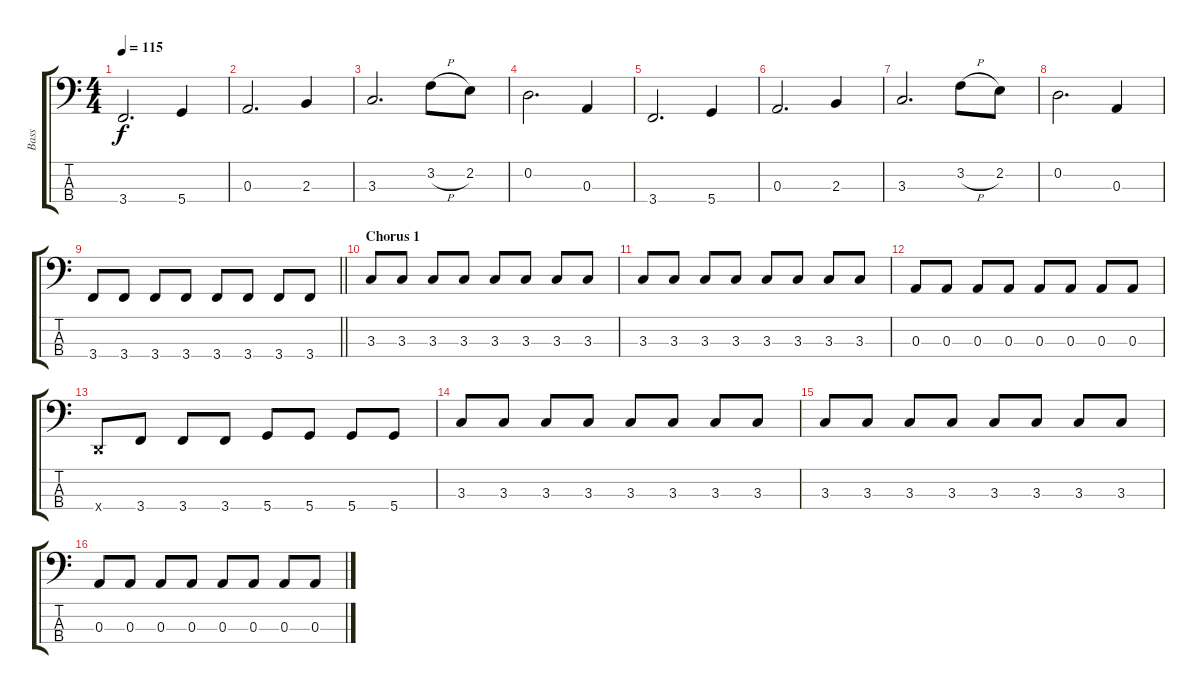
\track ("Bass" "Bass") {instrument electricbasspick}
\staff {score tabs}
\tuning (G2 D2 A1 D1) {hide}
\ts (4 4)
\tempo 115
\clef f4
\ks c
3.4.2{d dy f} 5.4.4 |
0.3.2{d} 2.3.4 |
3.3.2{d} 3.2{h}.8 2.2.8 |
0.2.2{d} 0.3.4 |
3.4.2{d} 5.4.4 |
0.3.2{d} 2.3.4 |
3.3.2{d} 3.2{h}.8 2.2.8 |
0.2.2{d} 0.3.4 |
\barLineRight lightlight
3.4.8 3.4.8 3.4.8 3.4.8 3.4.8 3.4.8 3.4.8 3.4.8 |
\section ("" "Chorus 1")
3.3.8 3.3.8 3.3.8 3.3.8 3.3.8 3.3.8 3.3.8 3.3.8 |
3.3.8 3.3.8 3.3.8 3.3.8 3.3.8 3.3.8 3.3.8 3.3.8 |
0.3.8 0.3.8 0.3.8 0.3.8 0.3.8 0.3.8 0.3.8 0.3.8 |
0.4{x}.8 3.4.8 3.4.8 3.4.8 5.4.8 5.4.8 5.4.8 5.4.8 |
3.3.8 3.3.8 3.3.8 3.3.8 3.3.8 3.3.8 3.3.8 3.3.8 |
3.3.8 3.3.8 3.3.8 3.3.8 3.3.8 3.3.8 3.3.8 3.3.8 |
0.3.8 0.3.8 0.3.8 0.3.8 0.3.8 0.3.8 0.3.8 0.3.8
